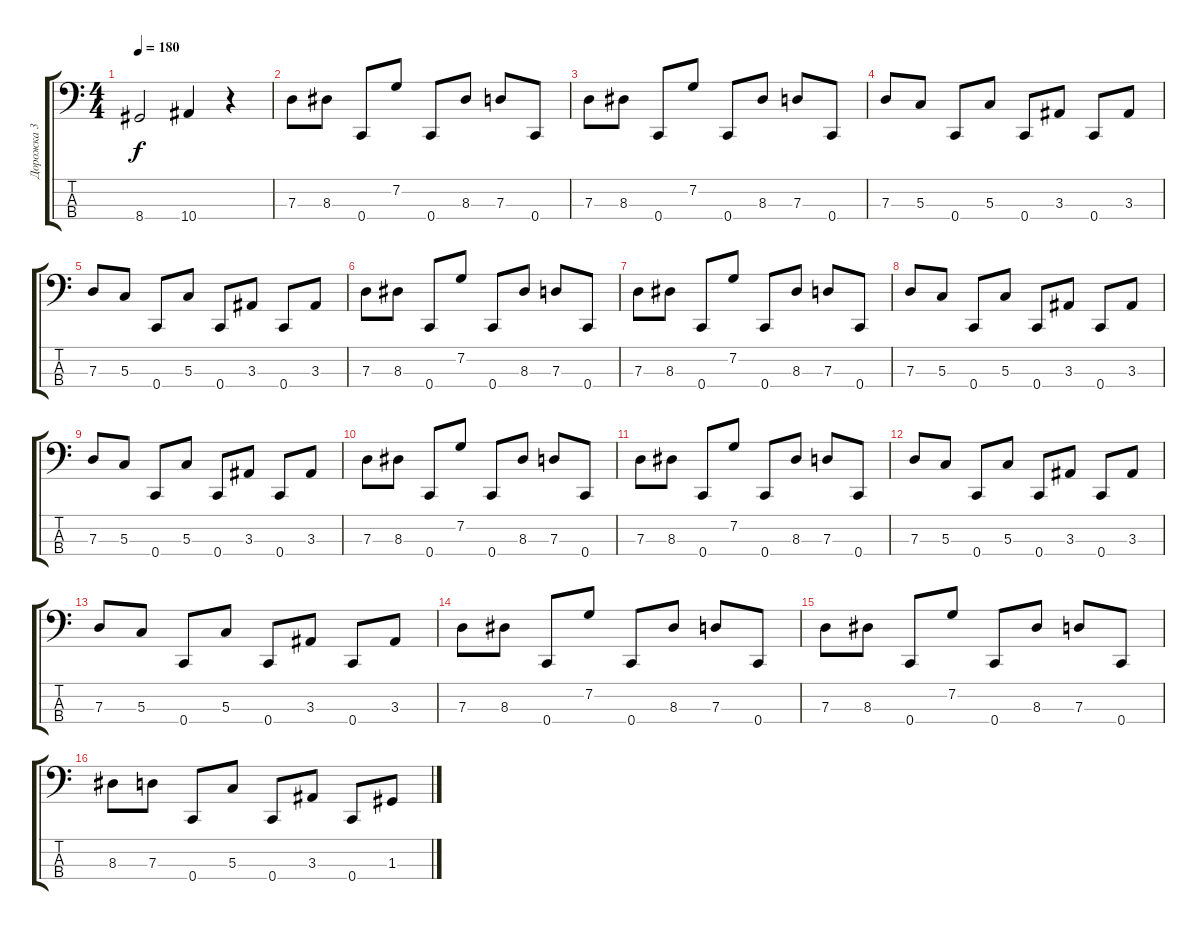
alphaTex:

\track ("Дорожка 3" "Дорожка 3") {instrument electricbassfinger}
\staff {score tabs}
\tuning (F2 C2 G1 C1) {hide}
\ts (4 4)
\tempo 180
\clef f4
\ks c
8.4{t}.2{dy f} 10.4.4 r.4 |
7.3.8 8.3.8 0.4.8 7.2.8 0.4.8 8.3.8 7.3.8 0.4.8 |
7.3.8 8.3.8 0.4.8 7.2.8 0.4.8 8.3.8 7.3.8 0.4.8 |
7.3.8 5.3.8 0.4.8 5.3.8 0.4.8 3.3.8 0.4.8 3.3.8 |
7.3.8 5.3.8 0.4.8 5.3.8 0.4.8 3.3.8 0.4.8 3.3.8 |
7.3.8 8.3.8 0.4.8 7.2.8 0.4.8 8.3.8 7.3.8 0.4.8 |
7.3.8 8.3.8 0.4.8 7.2.8 0.4.8 8.3.8 7.3.8 0.4.8 |
7.3.8 5.3.8 0.4.8 5.3.8 0.4.8 3.3.8 0.4.8 3.3.8 |
7.3.8 5.3.8 0.4.8 5.3.8 0.4.8 3.3.8 0.4.8 3.3.8 |
7.3.8 8.3.8 0.4.8 7.2.8 0.4.8 8.3.8 7.3.8 0.4.8 |
7.3.8 8.3.8 0.4.8 7.2.8 0.4.8 8.3.8 7.3.8 0.4.8 |
7.3.8 5.3.8 0.4.8 5.3.8 0.4.8 3.3.8 0.4.8 3.3.8 |
7.3.8 5.3.8 0.4.8 5.3.8 0.4.8 3.3.8 0.4.8 3.3.8 |
7.3.8 8.3.8 0.4.8 7.2.8 0.4.8 8.3.8 7.3.8 0.4.8 |
7.3.8 8.3.8 0.4.8 7.2.8 0.4.8 8.3.8 7.3.8 0.4.8 |
8.3.8 7.3.8 0.4.8 5.3.8 0.4.8 3.3.8 0.4.8 1.3.8
